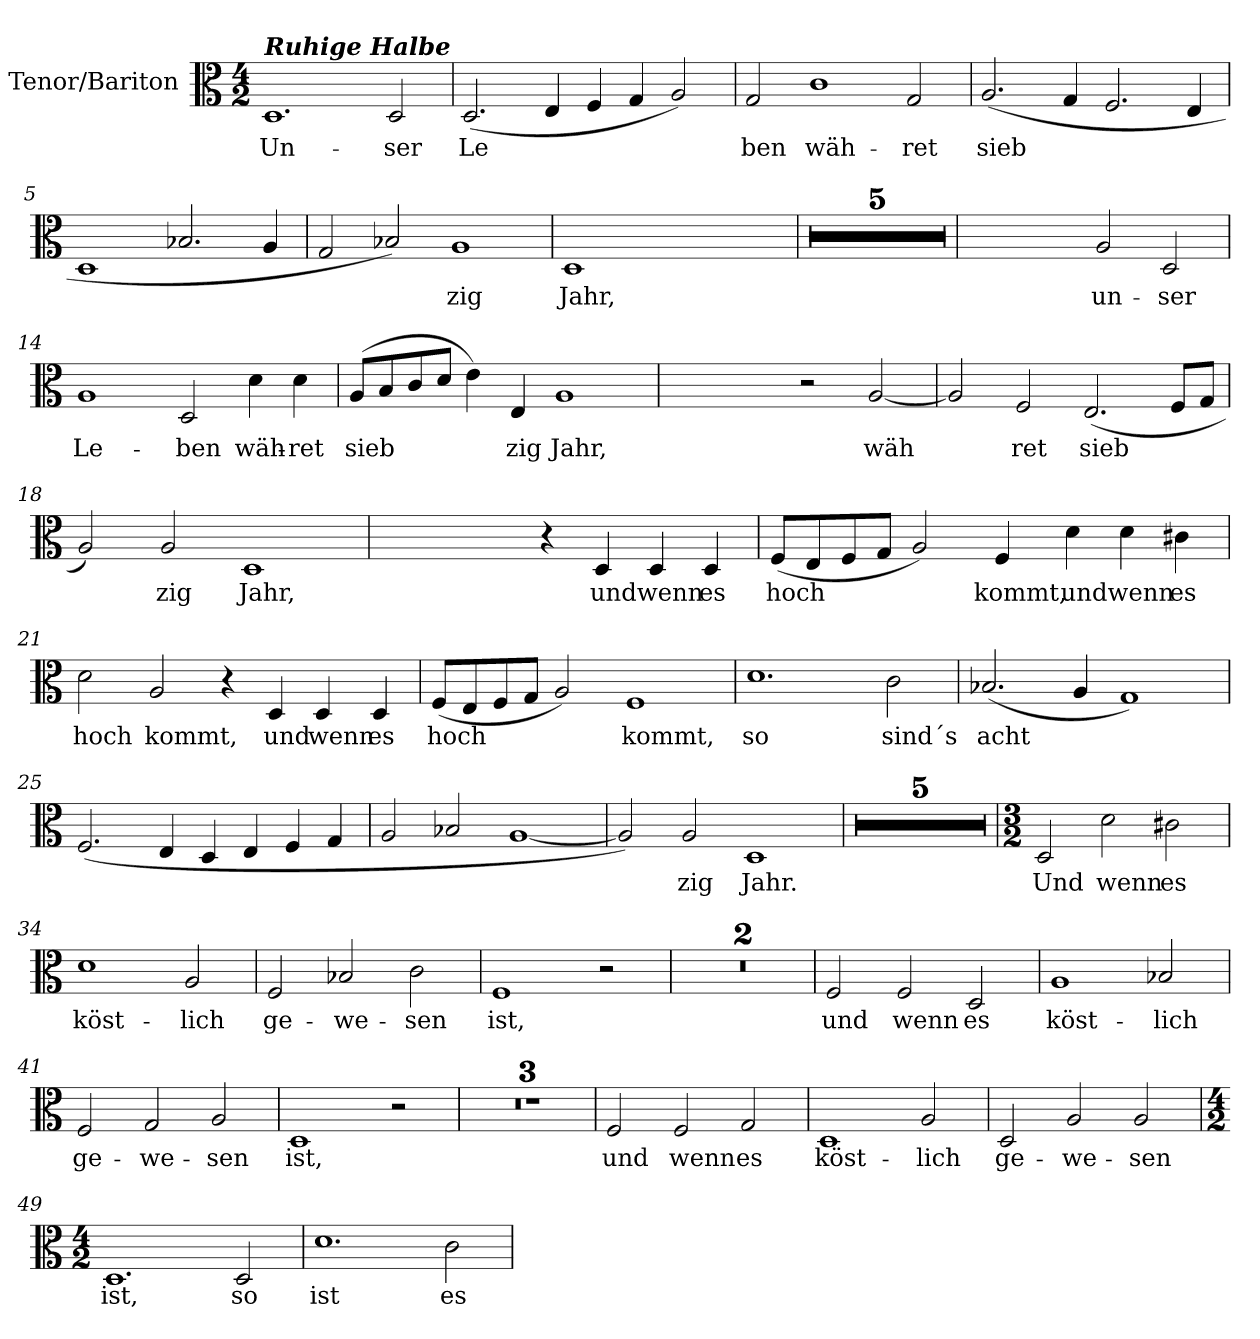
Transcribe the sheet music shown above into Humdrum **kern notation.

**kern	**text
*part1	*part1
*staff1	*staff1
*I"Tenor/Bariton	*
*I'T/B	*
*clefC3	*
*k[]	*
*M4/2	*
=1	=1
!LO:TX:a:Bi:t=Ruhige Halbe	!
!	!LO:LY:b
1.D	Un-
!	!LO:LY:b
2D/	ser
=2	=2
!	!LO:LY:b
(2.D/	Le
4E/	.
4F/	.
4G/	.
2A/)	.
=3	=3
!	!LO:LY:b
2G/	ben
!	!LO:LY:b
1c	wäh-
!	!LO:LY:b
2G/	ret
!!LO:LB:g=z
=4	=4
!	!LO:LY:b
(2.A/	sieb
4G/	.
2.F/	.
4E/	.
=5	=5
1D	.
2.B-X/	.
4A/	.
=6	=6
2G/	.
2B-X/)	.
!	!LO:LY:b
1A	zig
!!LO:LB:g=z
=7	=7
!	!LO:LY:b
1D	Jahr,
2ryy	.
2ryy	.
=8	=8
0r	.
=9	=9
0r	.
=10	=10
0r	.
=11	=11
0r	.
=12	=12
0r	.
=13	=13
2ryy	.
2ryy	.
!	!LO:LY:b
2A/	un-
!	!LO:LY:b
2D/	ser
!!LO:LB:g=z
=14	=14
!	!LO:LY:b
1A	Le-
!	!LO:LY:b
2D/	ben
!	!LO:LY:b
4d\	wäh-
!	!LO:LY:b
4d\	ret
=15	=15
!	!LO:LY:b
(8A/L	sieb
8B/	.
8c/	.
8d/J	.
4e\)	.
!	!LO:LY:b
4E/	zig
!	!LO:LY:b
1A	Jahr,
!!LO:LB:g=z
=16	=16
2ryy	.
2ryy	.
2r	.
!	!LO:LY:b
[2A/	wäh
=17	=17
2A/]	.
!	!LO:LY:b
2F/	ret
!	!LO:LY:b
(2.E/	sieb
8F/L	.
8G/J	.
=18	=18
2A/)	.
!	!LO:LY:b
2A/	zig
!	!LO:LY:b
1D	Jahr,
=19	=19
2ryy	.
2ryy	.
4r	.
!	!LO:LY:b
4D/	und
!	!LO:LY:b
4D/	wenn
!	!LO:LY:b
4D/	es
!!LO:LB:g=z
=20	=20
!	!LO:LY:b
(8F/L	hoch
8E/	.
8F/	.
8G/J	.
2A/)	.
!	!LO:LY:b
4F/	kommt,
!	!LO:LY:b
4d\	und
!	!LO:LY:b
4d\	wenn
!	!LO:LY:b
4c#X\	es
=21	=21
!	!LO:LY:b
2d\	hoch
!	!LO:LY:b
2A/	kommt,
4r	.
!	!LO:LY:b
4D/	und
!	!LO:LY:b
4D/	wenn
!	!LO:LY:b
4D/	es
!!LO:LB:g=z
=22	=22
!	!LO:LY:b
(8F/L	hoch
8E/	.
8F/	.
8G/J	.
2A/)	.
!	!LO:LY:b
1F	kommt,
=23	=23
!	!LO:LY:b
1.d	so
!	!LO:LY:b
2c\	sind´s
=24	=24
!	!LO:LY:b
(2.B-X/	acht
4A/	.
1G)	.
!!LO:LB:g=z
=25	=25
(2.F/	.
4E/	.
4D/	.
4E/	.
4F/	.
4G/	.
=26	=26
2A/	.
2B-X/	.
[1A	.
=27	=27
2A/])	.
!	!LO:LY:b
2A/	zig
!	!LO:LY:b
1D	Jahr.
=28	=28
0r	.
=29	=29
0r	.
=30	=30
0r	.
!!LO:LB:g=z
=31	=31
0r	.
=32	=32
0r	.
!!LO:LB:g=z
=33	=33
*M3/2	*
!	!LO:LY:b
2D/	Und
!	!LO:LY:b
2d\	wenn
!	!LO:LY:b
2c#X\	es
=34	=34
!	!LO:LY:b
1d	köst-
!	!LO:LY:b
2A/	lich
=35	=35
!	!LO:LY:b
2F/	ge-
!	!LO:LY:b
2B-X/	we-
!	!LO:LY:b
2c\	sen
=36	=36
!	!LO:LY:b
1F	ist,
2r	.
!!LO:LB:g=z
=37	=37
1.r	.
=38	=38
1.r	.
=39	=39
!	!LO:LY:b
2F/	und
!	!LO:LY:b
2F/	wenn
!	!LO:LY:b
2D/	es
=40	=40
!	!LO:LY:b
1A	köst-
!	!LO:LY:b
2B-X/	lich
=41	=41
!	!LO:LY:b
2F/	ge-
!	!LO:LY:b
2G/	we-
!	!LO:LY:b
2A/	sen
=42	=42
!	!LO:LY:b
1D	ist,
2r	.
!!LO:LB:g=z
=43	=43
1.r	.
=44	=44
1.r	.
=45	=45
1.r	.
=46	=46
!	!LO:LY:b
2F/	und
!	!LO:LY:b
2F/	wenn
!	!LO:LY:b
2G/	es
=47	=47
!	!LO:LY:b
1D	köst-
!	!LO:LY:b
2A/	lich
=48	=48
!	!LO:LY:b
2D/	ge-
!	!LO:LY:b
2A/	we-
!	!LO:LY:b
2A/	sen
!!LO:PB:g=z
=49	=49
*M4/2	*
!	!LO:LY:b
1.D	ist,
!	!LO:LY:b
2D/	so
=50	=50
!	!LO:LY:b
1.d	ist
!	!LO:LY:b
2c\	es
=	=
*-	*-
